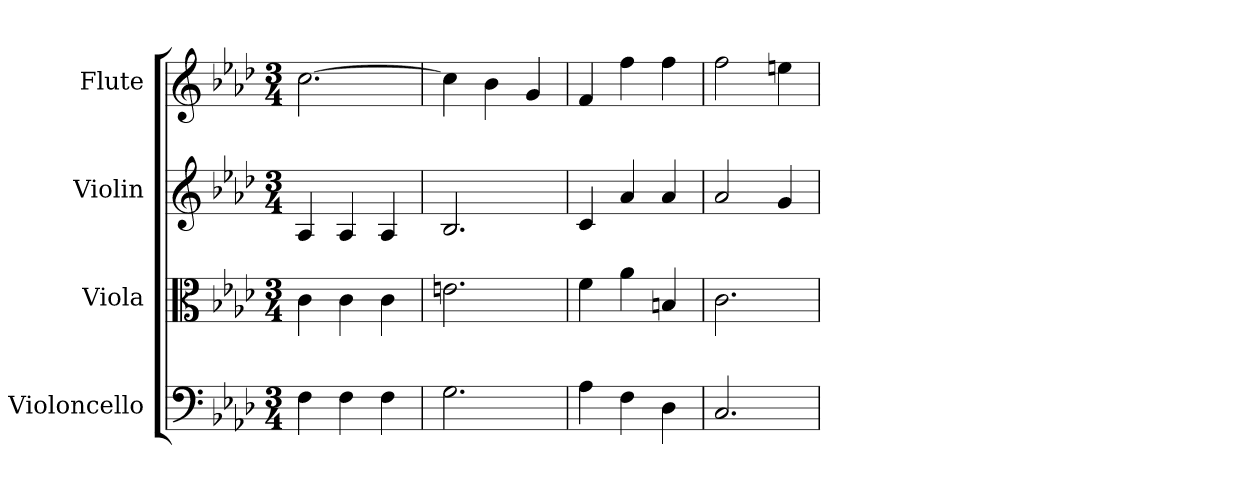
**kern	**kern	**kern	**kern
*part4	*part3	*part2	*part1
*staff4	*staff3	*staff2	*staff1
*I"Violoncello	*I"Viola	*I"Violin	*I"Flute
*I'Vc	*I'Vla	*I'Vln	*I'Fl
*clefF4	*clefC3	*	*
*k[b-e-a-d-]	*k[b-e-a-d-]	*k[b-e-a-d-]	*k[b-e-a-d-]
*f:	*f:	*f:	*f:
*M3/4	*M3/4	*M3/4	*M3/4
*MM112	*MM112	*MM112	*MM112
=	=	=	=
4F	4c	4A-	[2.cc
4F	4c	4A-	.
4F	4c	4A-	.
=2	=2	=2	=2
2.G	2.en	2.B-	4cc]
.	.	.	4b-
.	.	.	4g
=3	=3	=3	=3
4A-	4f	4c	4f
4F	4a-	4a-	4ff
4D-	4Bn	4a-	4ff
=4	=4	=4	=4
2.C	2.c	2a-	2ff
.	.	4g	4een
=	=	=	=
*-	*-	*-	*-
